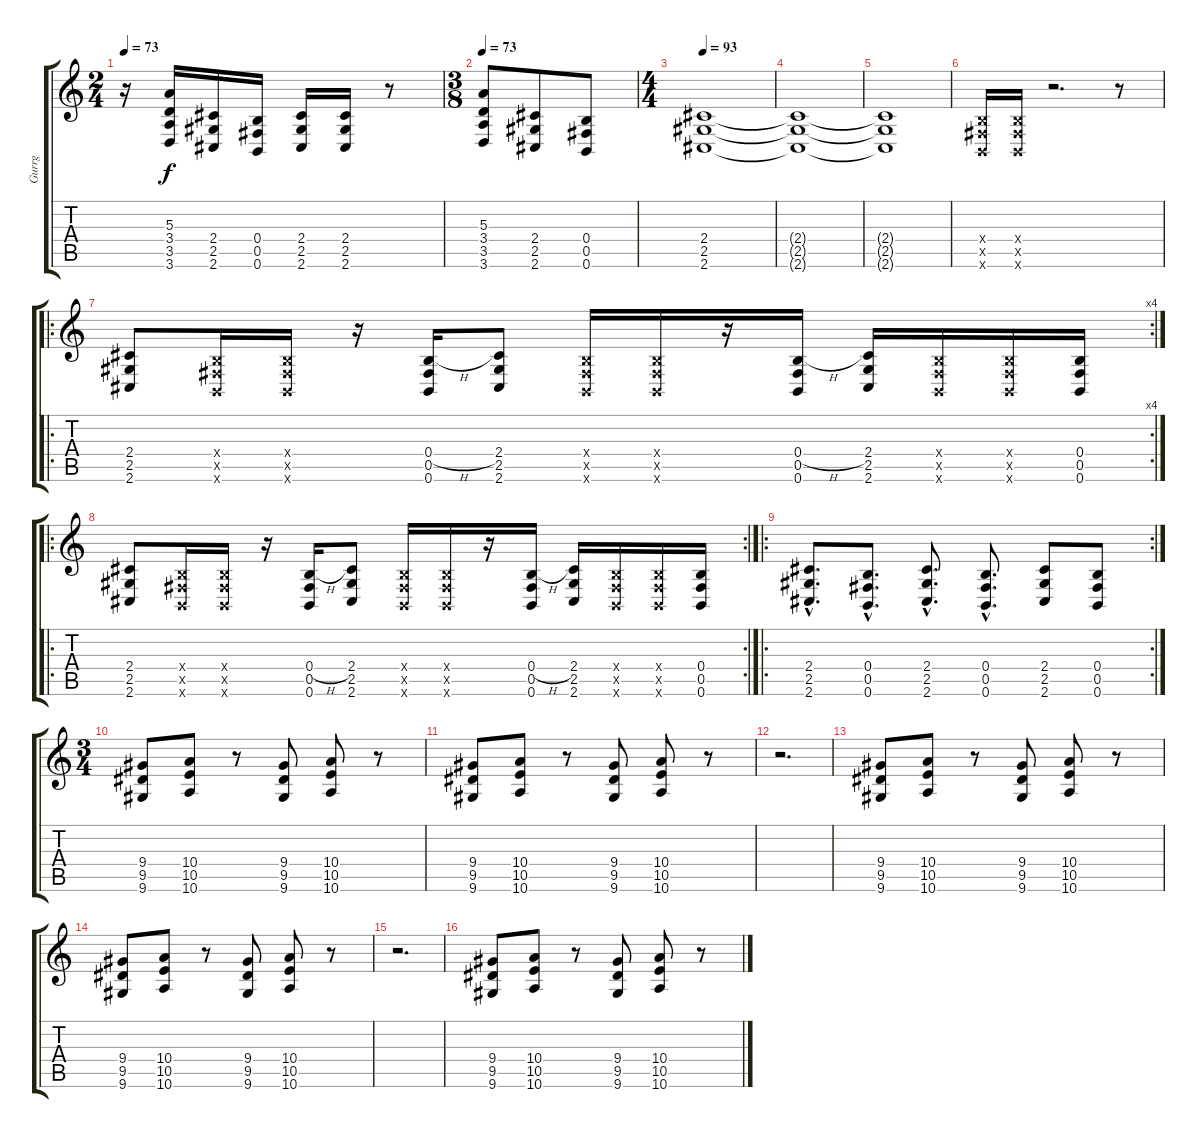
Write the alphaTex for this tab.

\track ("Gurrg" "Gurrg") {instrument overdrivenguitar}
\staff {score tabs}
\tuning (Db4 Ab3 E3 B2 Gb2 B1) {hide}
\ts (2 4)
\tempo 73
\clef g2
\ks c
r.16{dy f} (5.3 3.4 3.5 3.6).16 (2.4 2.5 2.6).16 (0.4 0.5 0.6).16 (2.4 2.5 2.6).16 (2.4 2.5 2.6).16 r.8 |
\ts (3 8)
\tempo 73
(5.3 3.4 3.5 3.6).8 (2.4 2.5 2.6).8 (0.4 0.5 0.6).8 |
\ts (4 4)
\tempo 93
(2.4 2.5 2.6).1 |
(2.4{t} 2.5{t} 2.6{t}).1 |
(2.4{t} 2.5{t} 2.6{t}).1 |
(0.4{x} 0.5{x} 0.6{x}).16 (0.4{x} 0.5{x} 0.6{x}).16 r.2{d} r.8 |
\ro
\rc 4
(2.4 2.5 2.6).8 (0.4{x} 0.5{x} 0.6{x}).16 (0.4{x} 0.5{x} 0.6{x}).16 r.16 (0.4{h} 0.5 0.6).16 (2.4 2.5 2.6).8 (0.4{x} 0.5{x} 0.6{x}).16 (0.4{x} 0.5{x} 0.6{x}).16 r.16 (0.4{h} 0.5 0.6).16 (2.4 2.5 2.6).16 (0.4{x} 0.5{x} 0.6{x}).16 (0.4{x} 0.5{x} 0.6{x}).16 (0.4 0.5 0.6).16 |
\ro
\rc 2
(2.4 2.5 2.6).8 (0.4{x} 0.5{x} 0.6{x}).16 (0.4{x} 0.5{x} 0.6{x}).16 r.16 (0.4{h} 0.5 0.6).16 (2.4 2.5 2.6).8 (0.4{x} 0.5{x} 0.6{x}).16 (0.4{x} 0.5{x} 0.6{x}).16 r.16 (0.4{h} 0.5 0.6).16 (2.4 2.5 2.6).16 (0.4{x} 0.5{x} 0.6{x}).16 (0.4{x} 0.5{x} 0.6{x}).16 (0.4 0.5 0.6).16 |
\ro
\rc 2
(2.4{hac} 2.5{hac} 2.6{hac}).8{d} (0.4{hac} 0.5{hac} 0.6{hac}).8{d} (2.4{hac} 2.5{hac} 2.6{hac}).8{d} (0.4{hac} 0.5{hac} 0.6{hac}).8{d} (2.4 2.5 2.6).8 (0.4 0.5 0.6).8 |
\ts (3 4)
(9.4 9.5 9.6).8 (10.4 10.5 10.6).8 r.8 (9.4 9.5 9.6).8 (10.4 10.5 10.6).8 r.8 |
(9.4 9.5 9.6).8 (10.4 10.5 10.6).8 r.8 (9.4 9.5 9.6).8 (10.4 10.5 10.6).8 r.8 |
r.2{d} |
(9.4 9.5 9.6).8 (10.4 10.5 10.6).8 r.8 (9.4 9.5 9.6).8 (10.4 10.5 10.6).8 r.8 |
(9.4 9.5 9.6).8 (10.4 10.5 10.6).8 r.8 (9.4 9.5 9.6).8 (10.4 10.5 10.6).8 r.8 |
r.2{d} |
(9.4 9.5 9.6).8 (10.4 10.5 10.6).8 r.8 (9.4 9.5 9.6).8 (10.4 10.5 10.6).8 r.8
